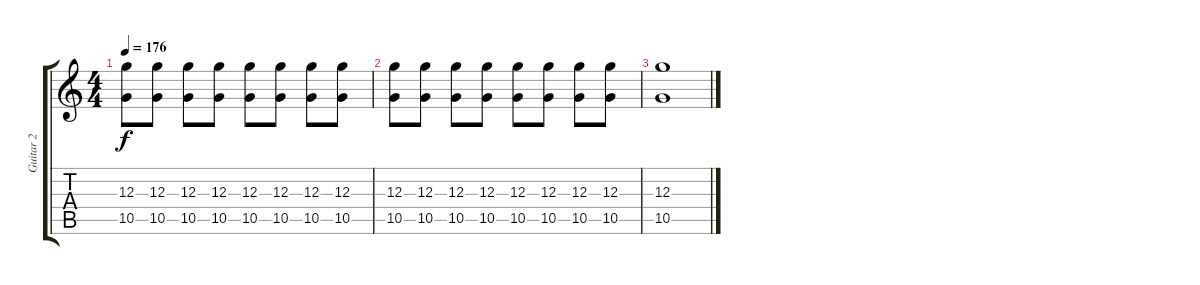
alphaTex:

\track ("Guitar 2" "Guitar 2") {instrument distortionguitar}
\staff {score tabs}
\tuning (E4 B3 G3 D3 A2 E2) {hide}
\ts (4 4)
\tempo 176
\clef g2
\ks c
(12.3 10.5).8{dy f volume 13} (12.3 10.5).8 (12.3 10.5).8 (12.3 10.5).8 (12.3 10.5).8 (12.3 10.5).8 (12.3 10.5).8 (12.3 10.5).8 |
(12.3 10.5).8{volume 13} (12.3 10.5).8 (12.3 10.5).8 (12.3 10.5).8 (12.3 10.5).8 (12.3 10.5).8 (12.3 10.5).8 (12.3 10.5).8 |
(12.3 10.5).1
